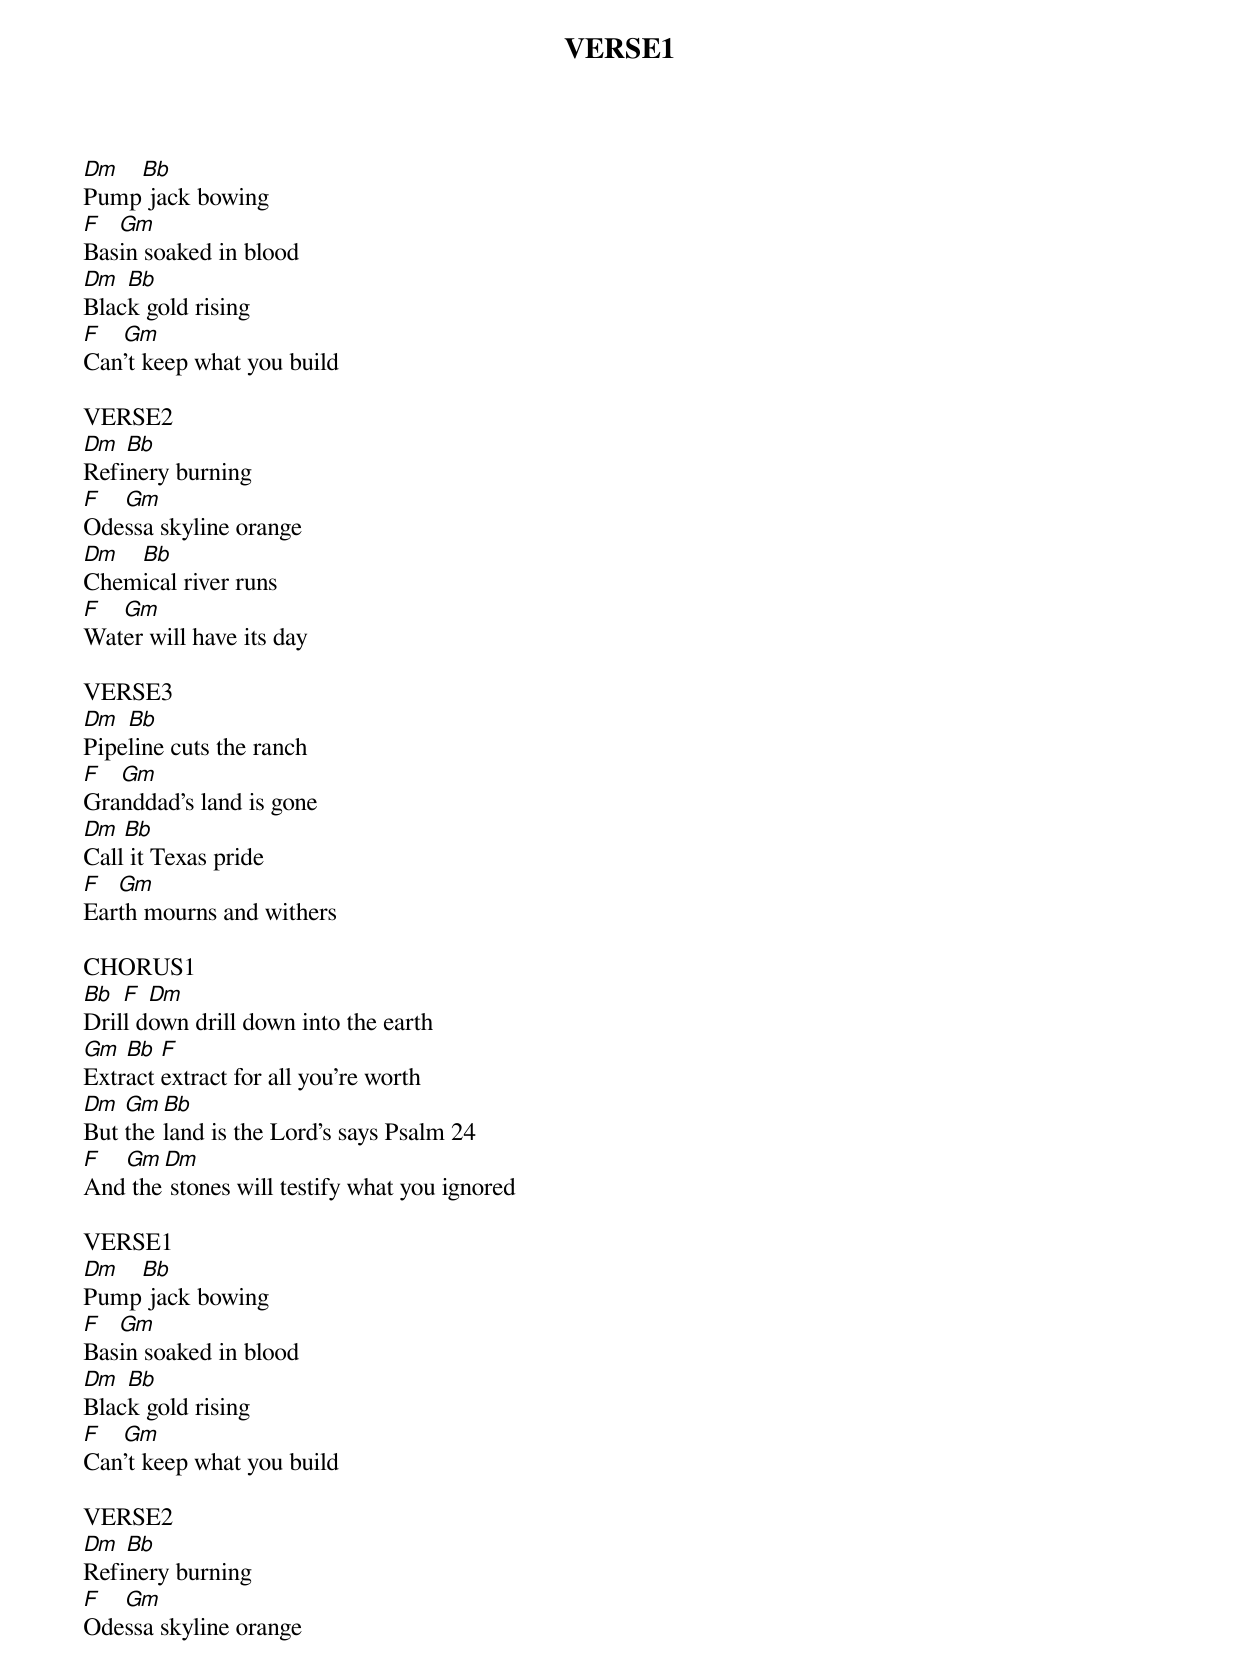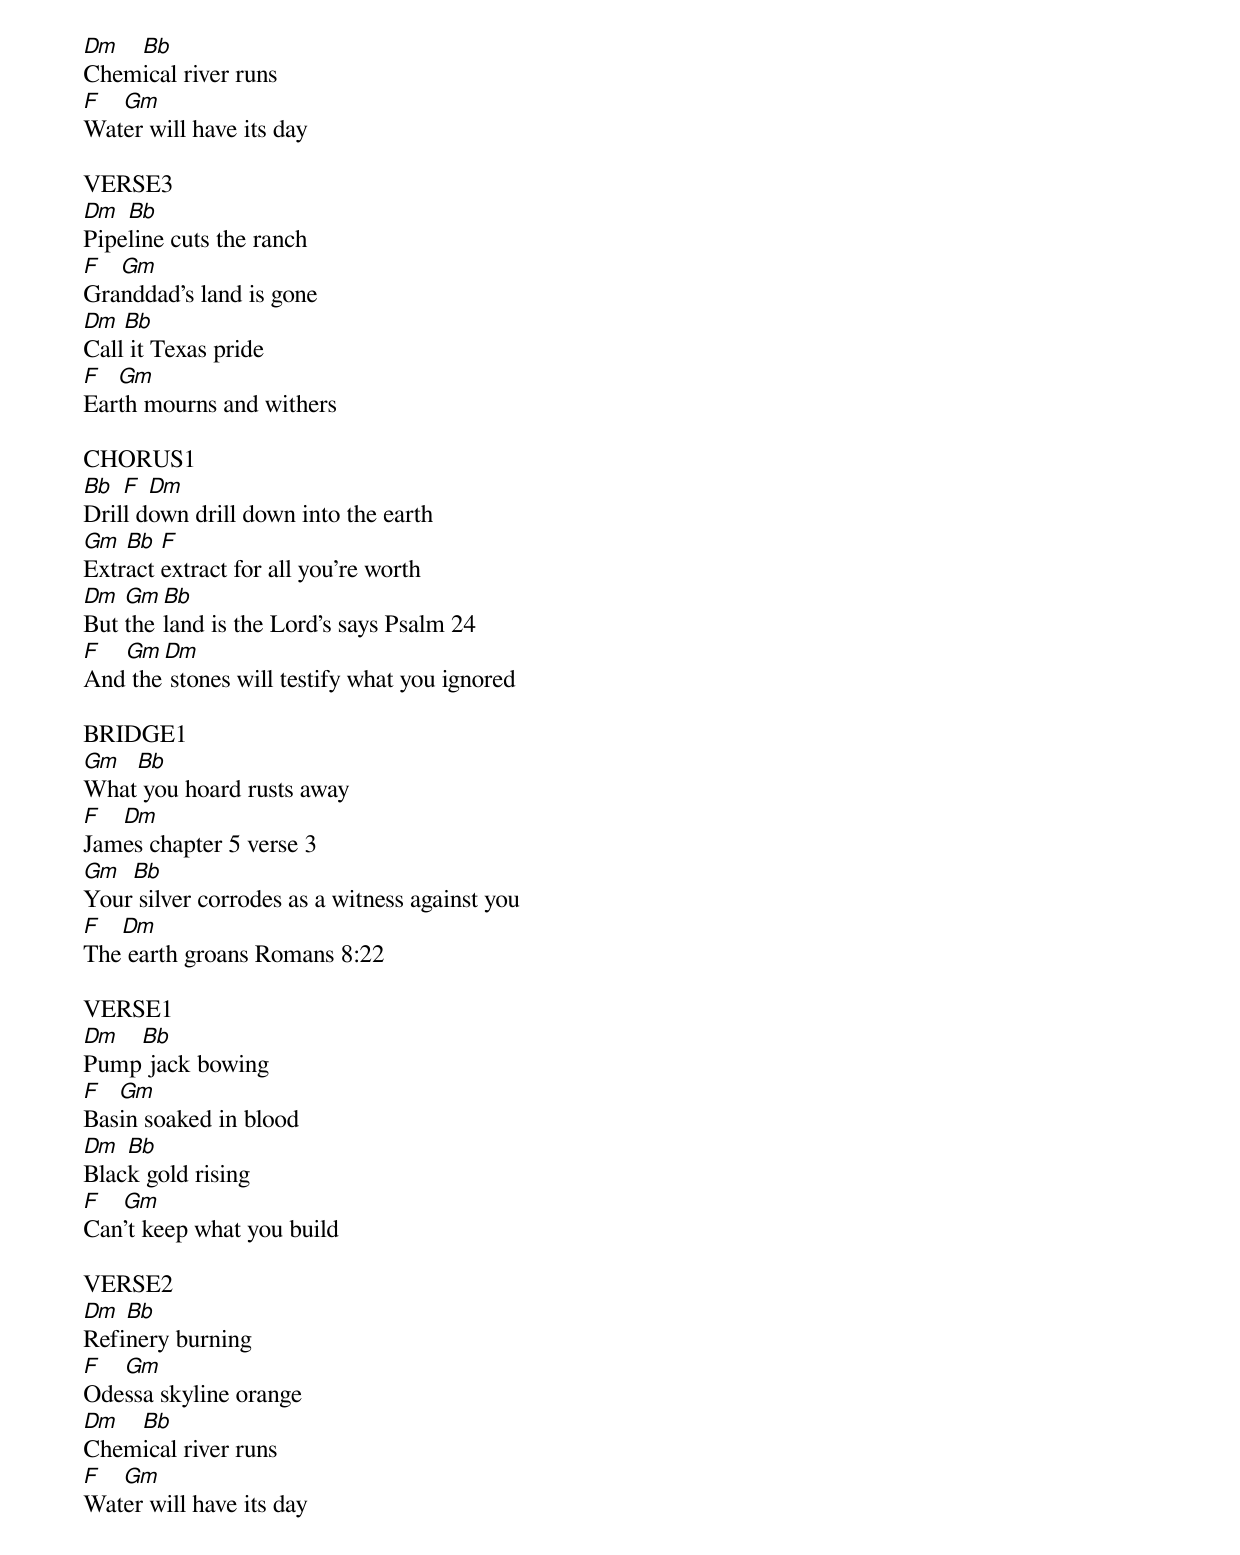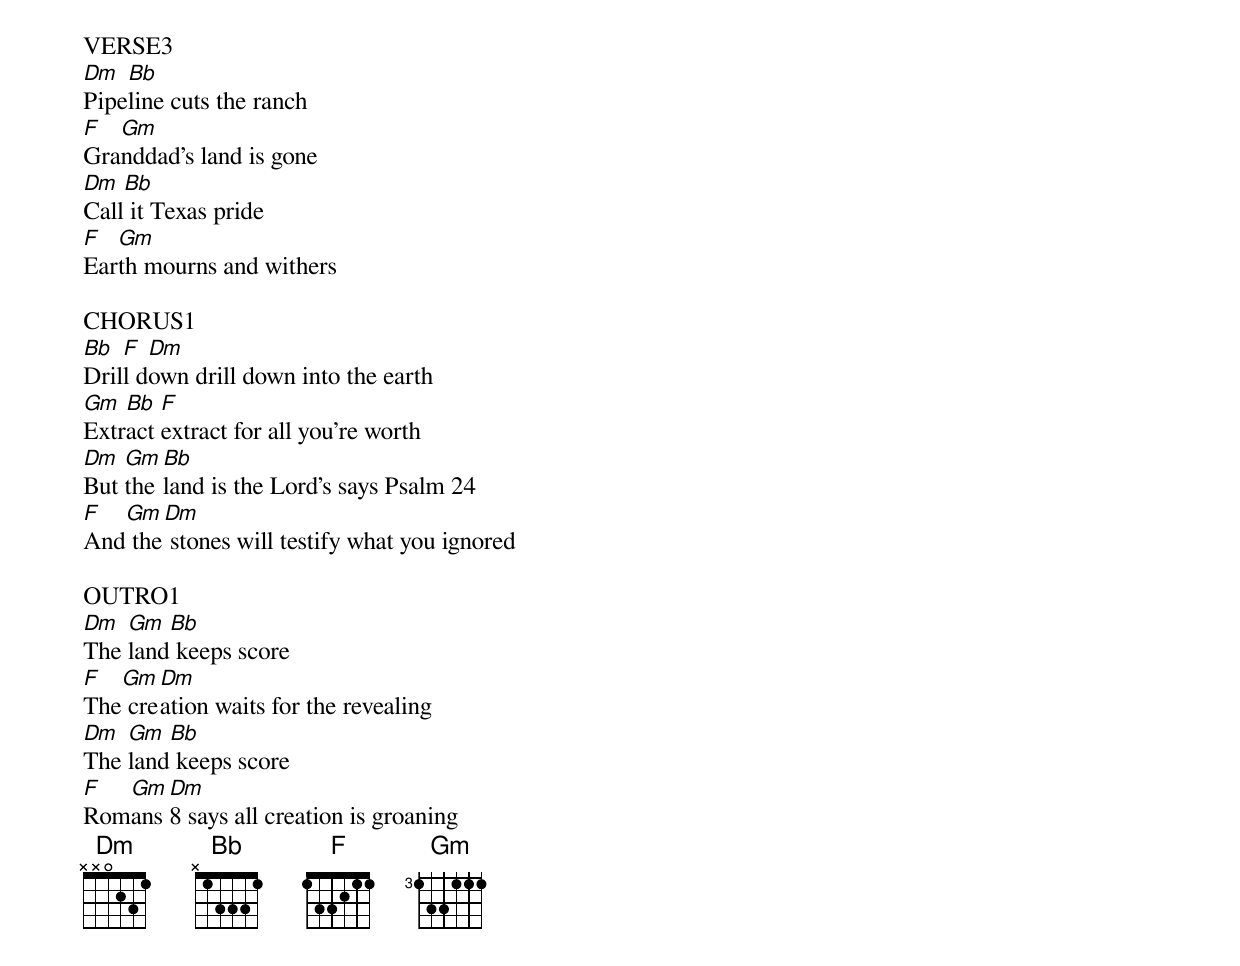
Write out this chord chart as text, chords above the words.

VERSE1
Dm  Bb
Pump jack bowing
F  Gm
Basin soaked in blood
Dm  Bb
Black gold rising
F  Gm
Can't keep what you build

VERSE2
Dm  Bb
Refinery burning
F  Gm
Odessa skyline orange
Dm  Bb
Chemical river runs
F  Gm
Water will have its day

VERSE3
Dm  Bb
Pipeline cuts the ranch
F  Gm
Granddad's land is gone
Dm  Bb
Call it Texas pride
F  Gm
Earth mourns and withers

CHORUS1
Bb  F  Dm
Drill down drill down into the earth
Gm  Bb  F
Extract extract for all you're worth
Dm  Gm  Bb
But the land is the Lord's says Psalm 24
F  Gm  Dm
And the stones will testify what you ignored

VERSE1
Dm  Bb
Pump jack bowing
F  Gm
Basin soaked in blood
Dm  Bb
Black gold rising
F  Gm
Can't keep what you build

VERSE2
Dm  Bb
Refinery burning
F  Gm
Odessa skyline orange
Dm  Bb
Chemical river runs
F  Gm
Water will have its day

VERSE3
Dm  Bb
Pipeline cuts the ranch
F  Gm
Granddad's land is gone
Dm  Bb
Call it Texas pride
F  Gm
Earth mourns and withers

CHORUS1
Bb  F  Dm
Drill down drill down into the earth
Gm  Bb  F
Extract extract for all you're worth
Dm  Gm  Bb
But the land is the Lord's says Psalm 24
F  Gm  Dm
And the stones will testify what you ignored

BRIDGE1
Gm  Bb
What you hoard rusts away
F  Dm
James chapter 5 verse 3
Gm  Bb
Your silver corrodes as a witness against you
F  Dm
The earth groans Romans 8:22

VERSE1
Dm  Bb
Pump jack bowing
F  Gm
Basin soaked in blood
Dm  Bb
Black gold rising
F  Gm
Can't keep what you build

VERSE2
Dm  Bb
Refinery burning
F  Gm
Odessa skyline orange
Dm  Bb
Chemical river runs
F  Gm
Water will have its day

VERSE3
Dm  Bb
Pipeline cuts the ranch
F  Gm
Granddad's land is gone
Dm  Bb
Call it Texas pride
F  Gm
Earth mourns and withers

CHORUS1
Bb  F  Dm
Drill down drill down into the earth
Gm  Bb  F
Extract extract for all you're worth
Dm  Gm  Bb
But the land is the Lord's says Psalm 24
F  Gm  Dm
And the stones will testify what you ignored

OUTRO1
Dm  Gm  Bb
The land keeps score
F  Gm  Dm
The creation waits for the revealing
Dm  Gm  Bb
The land keeps score
F  Gm  Dm
Romans 8 says all creation is groaning
